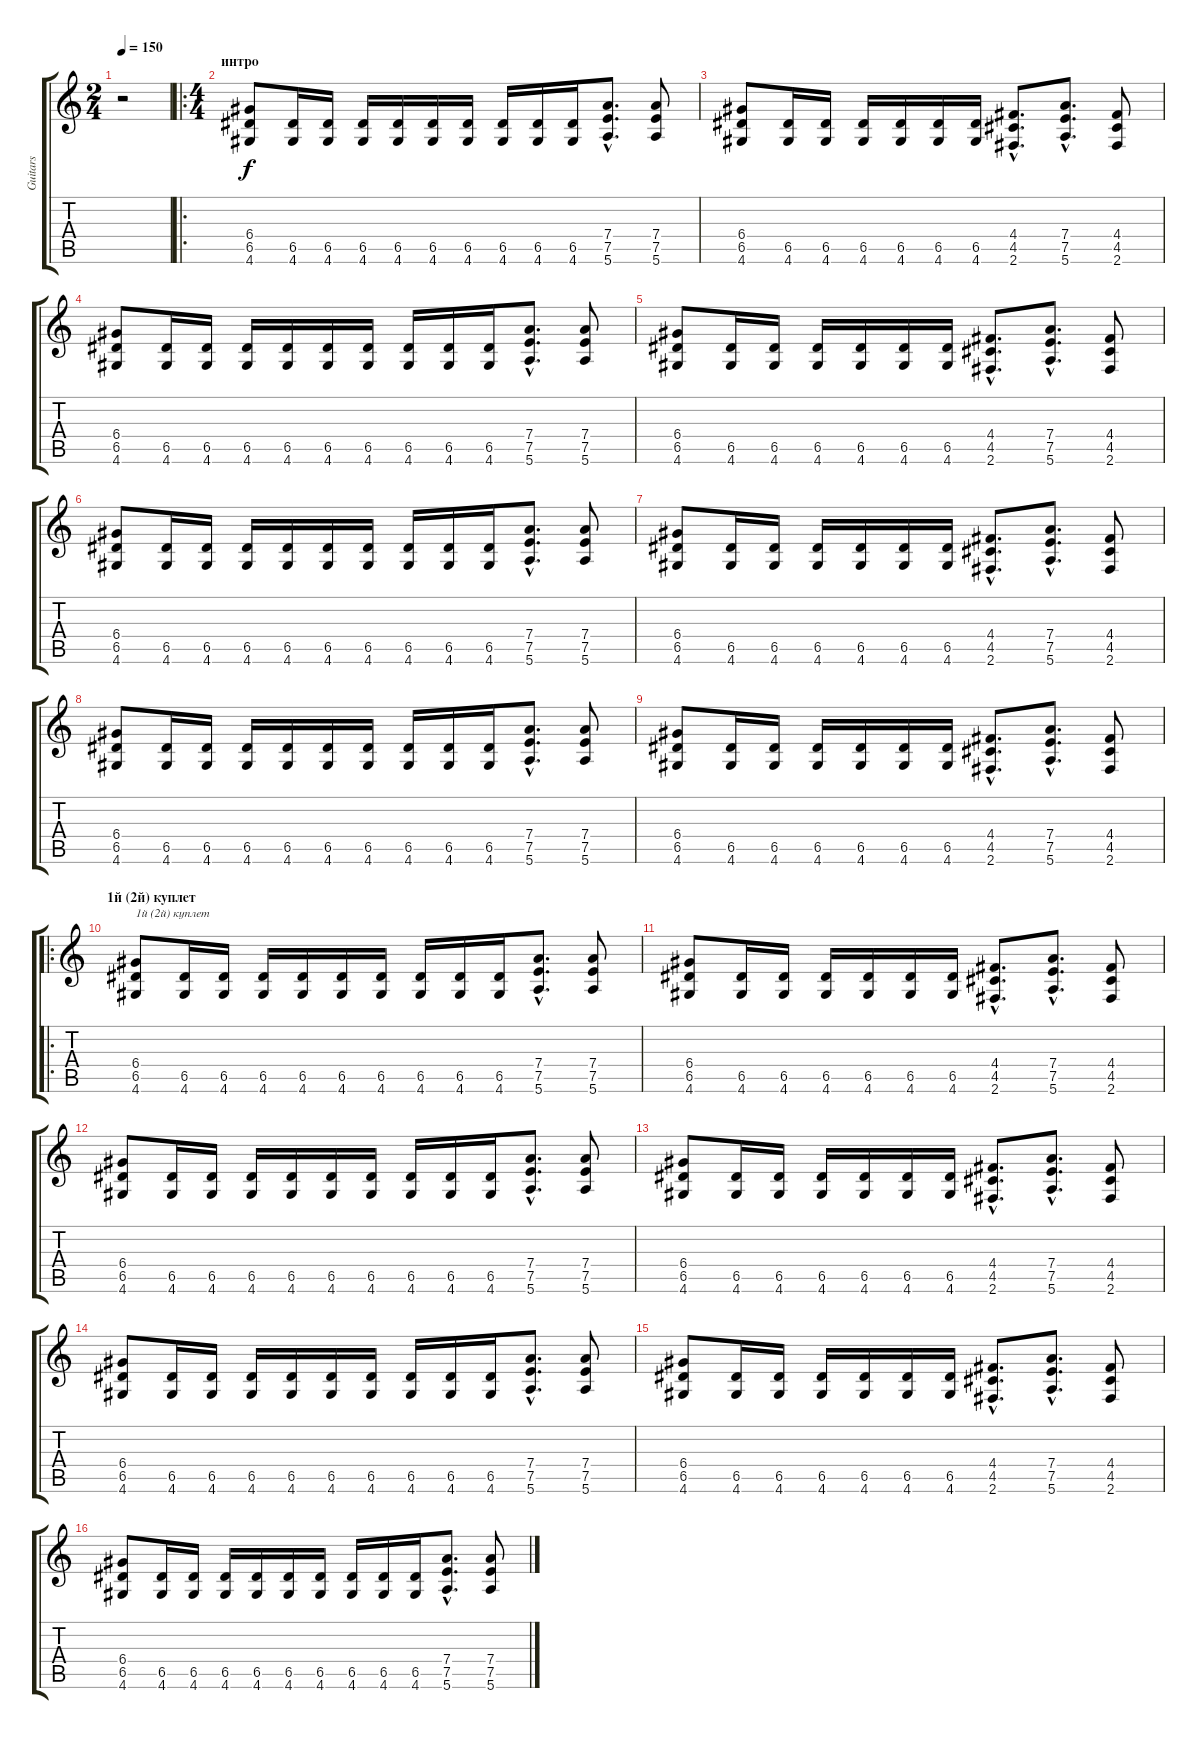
\track ("Guitars" "Guitars") {instrument distortionguitar}
\staff {score tabs}
\tuning (E4 B3 G3 D3 A2 E2) {hide}
\ts (2 4)
\tempo 150
\clef g2
\ks c
r.2{dy f instrument distortionguitar} |
\ro
\ts (4 4)
\section ("" "интро")
(6.4 6.5 4.6).8 (6.5 4.6).16 (6.5 4.6).16 (6.5 4.6).16 (6.5 4.6).16 (6.5 4.6).16 (6.5 4.6).16 (6.5 4.6).16 (6.5 4.6).16 (6.5 4.6).16 (7.4{hac} 7.5{hac} 5.6{hac}).8{d} (7.4 7.5 5.6).8 |
(6.4 6.5 4.6).8 (6.5 4.6).16 (6.5 4.6).16 (6.5 4.6).16 (6.5 4.6).16 (6.5 4.6).16 (6.5 4.6).16 (4.4{hac} 4.5{hac} 2.6{hac}).8{d} (7.4{hac} 7.5{hac} 5.6{hac}).8{d} (4.4 4.5 2.6).8 |
(6.4 6.5 4.6).8 (6.5 4.6).16 (6.5 4.6).16 (6.5 4.6).16 (6.5 4.6).16 (6.5 4.6).16 (6.5 4.6).16 (6.5 4.6).16 (6.5 4.6).16 (6.5 4.6).16 (7.4{hac} 7.5{hac} 5.6{hac}).8{d} (7.4 7.5 5.6).8 |
(6.4 6.5 4.6).8 (6.5 4.6).16 (6.5 4.6).16 (6.5 4.6).16 (6.5 4.6).16 (6.5 4.6).16 (6.5 4.6).16 (4.4{hac} 4.5{hac} 2.6{hac}).8{d} (7.4{hac} 7.5{hac} 5.6{hac}).8{d} (4.4 4.5 2.6).8 |
(6.4 6.5 4.6).8 (6.5 4.6).16 (6.5 4.6).16 (6.5 4.6).16 (6.5 4.6).16 (6.5 4.6).16 (6.5 4.6).16 (6.5 4.6).16 (6.5 4.6).16 (6.5 4.6).16 (7.4{hac} 7.5{hac} 5.6{hac}).8{d} (7.4 7.5 5.6).8 |
(6.4 6.5 4.6).8 (6.5 4.6).16 (6.5 4.6).16 (6.5 4.6).16 (6.5 4.6).16 (6.5 4.6).16 (6.5 4.6).16 (4.4{hac} 4.5{hac} 2.6{hac}).8{d} (7.4{hac} 7.5{hac} 5.6{hac}).8{d} (4.4 4.5 2.6).8 |
(6.4 6.5 4.6).8 (6.5 4.6).16 (6.5 4.6).16 (6.5 4.6).16 (6.5 4.6).16 (6.5 4.6).16 (6.5 4.6).16 (6.5 4.6).16 (6.5 4.6).16 (6.5 4.6).16 (7.4{hac} 7.5{hac} 5.6{hac}).8{d} (7.4 7.5 5.6).8 |
(6.4 6.5 4.6).8 (6.5 4.6).16 (6.5 4.6).16 (6.5 4.6).16 (6.5 4.6).16 (6.5 4.6).16 (6.5 4.6).16 (4.4{hac} 4.5{hac} 2.6{hac}).8{d} (7.4{hac} 7.5{hac} 5.6{hac}).8{d} (4.4 4.5 2.6).8 |
\ro
\section ("" "1й (2й) куплет")
(6.4 6.5 4.6).8{txt "1й (2й) куплет"} (6.5 4.6).16 (6.5 4.6).16 (6.5 4.6).16 (6.5 4.6).16 (6.5 4.6).16 (6.5 4.6).16 (6.5 4.6).16 (6.5 4.6).16 (6.5 4.6).16 (7.4{hac} 7.5{hac} 5.6{hac}).8{d} (7.4 7.5 5.6).8 |
(6.4 6.5 4.6).8 (6.5 4.6).16 (6.5 4.6).16 (6.5 4.6).16 (6.5 4.6).16 (6.5 4.6).16 (6.5 4.6).16 (4.4{hac} 4.5{hac} 2.6{hac}).8{d} (7.4{hac} 7.5{hac} 5.6{hac}).8{d} (4.4 4.5 2.6).8 |
(6.4 6.5 4.6).8 (6.5 4.6).16 (6.5 4.6).16 (6.5 4.6).16 (6.5 4.6).16 (6.5 4.6).16 (6.5 4.6).16 (6.5 4.6).16 (6.5 4.6).16 (6.5 4.6).16 (7.4{hac} 7.5{hac} 5.6{hac}).8{d} (7.4 7.5 5.6).8 |
(6.4 6.5 4.6).8 (6.5 4.6).16 (6.5 4.6).16 (6.5 4.6).16 (6.5 4.6).16 (6.5 4.6).16 (6.5 4.6).16 (4.4{hac} 4.5{hac} 2.6{hac}).8{d} (7.4{hac} 7.5{hac} 5.6{hac}).8{d} (4.4 4.5 2.6).8 |
(6.4 6.5 4.6).8 (6.5 4.6).16 (6.5 4.6).16 (6.5 4.6).16 (6.5 4.6).16 (6.5 4.6).16 (6.5 4.6).16 (6.5 4.6).16 (6.5 4.6).16 (6.5 4.6).16 (7.4{hac} 7.5{hac} 5.6{hac}).8{d} (7.4 7.5 5.6).8 |
(6.4 6.5 4.6).8 (6.5 4.6).16 (6.5 4.6).16 (6.5 4.6).16 (6.5 4.6).16 (6.5 4.6).16 (6.5 4.6).16 (4.4{hac} 4.5{hac} 2.6{hac}).8{d} (7.4{hac} 7.5{hac} 5.6{hac}).8{d} (4.4 4.5 2.6).8 |
(6.4 6.5 4.6).8 (6.5 4.6).16 (6.5 4.6).16 (6.5 4.6).16 (6.5 4.6).16 (6.5 4.6).16 (6.5 4.6).16 (6.5 4.6).16 (6.5 4.6).16 (6.5 4.6).16 (7.4{hac} 7.5{hac} 5.6{hac}).8{d} (7.4 7.5 5.6).8
